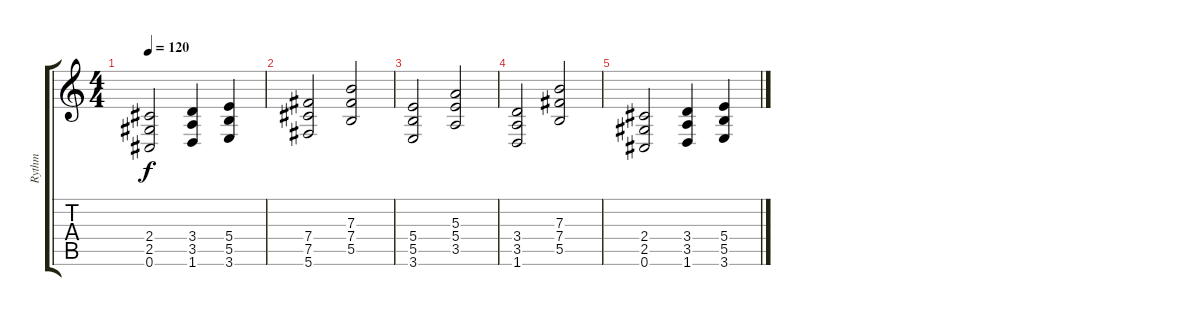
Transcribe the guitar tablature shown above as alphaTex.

\track ("Rythm" "Rythm") {instrument distortionguitar}
\staff {score tabs}
\tuning (Db4 Ab3 E3 B2 Gb2 Db2) {hide}
\ts (4 4)
\tempo 120
\clef g2
\ks c
(2.4 2.5 0.6).2{dy f} (3.4 3.5 1.6).4 (5.4 5.5 3.6).4 |
(7.4 7.5 5.6).2 (7.3 7.4 5.5).2 |
(5.4 5.5 3.6).2 (5.3 5.4 3.5).2 |
(3.4 3.5 1.6).2 (7.3 7.4 5.5).2 |
(2.4 2.5 0.6).2 (3.4 3.5 1.6).4 (5.4 5.5 3.6).4
